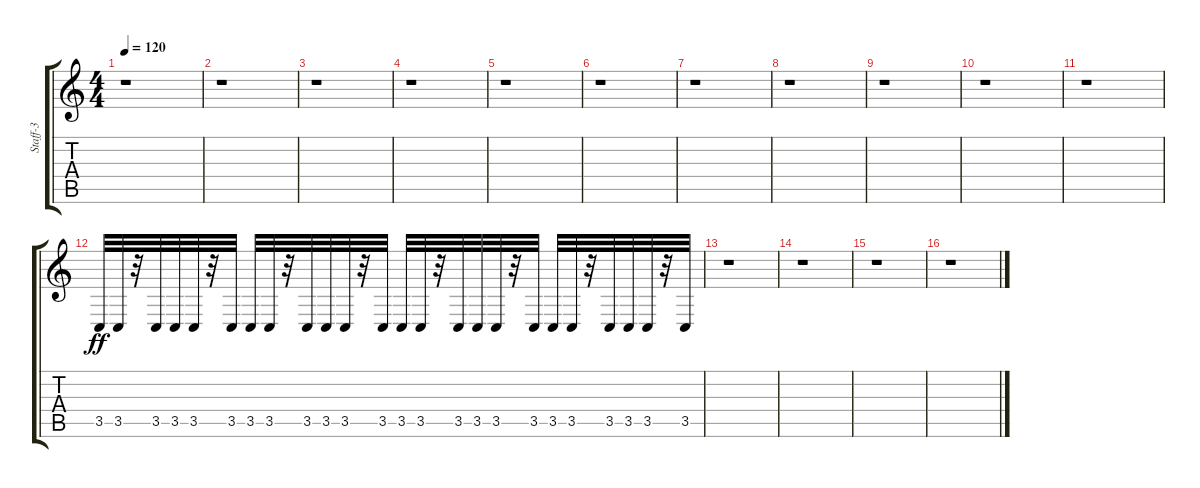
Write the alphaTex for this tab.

\track ("Staff-3" "Staff-3") {instrument timpani}
\staff {score tabs}
\tuning (E4 B3 G3 D3 A2 E2) {hide}
\ts (4 4)
\tempo 120
\clef g2
\ks c
r.1{dy ff} |
r.1 |
r.1 |
r.1 |
r.1 |
r.1 |
r.1 |
r.1 |
r.1 |
r.1 |
r.1 |
3.5.32{volume 4} 3.5.32{volume 5} r.32 3.5.32{volume 6} 3.5.32{volume 6} 3.5.32{volume 7} r.32 3.5.32{volume 8} 3.5.32{volume 9} 3.5.32{volume 9} r.32 3.5.32{volume 10} 3.5.32{volume 11} 3.5.32{volume 11} r.32 3.5.32{volume 12} 3.5.32{volume 12} 3.5.32{volume 13} r.32 3.5.32{volume 14} 3.5.32{volume 14} 3.5.32{volume 15} r.32 3.5.32{volume 15} 3.5.32{volume 16} 3.5.32 r.32 3.5.32 3.5.32 3.5.32 r.32 3.5.32 |
r.1 |
r.1 |
r.1 |
r.1
